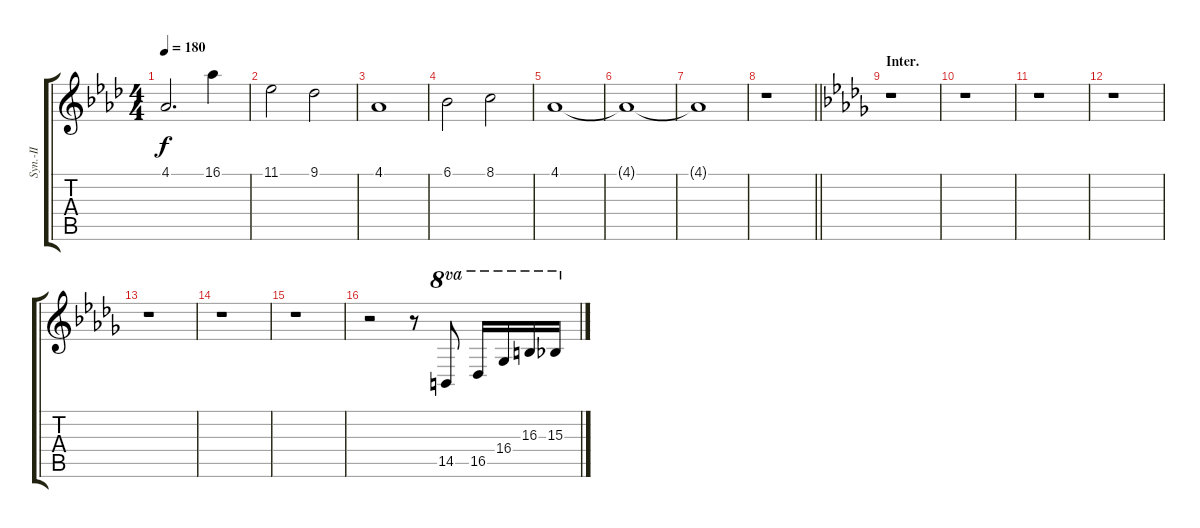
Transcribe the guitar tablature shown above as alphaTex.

\track ("Syn.-II" "Syn.-II") {instrument lead2sawtooth}
\staff {score tabs}
\tuning (E4 B3 G3 D3 A2 E2) {hide}
\ts (4 4)
\tempo 180
\clef g2
\ks ab
4.1.2{d dy f} 16.1.4 |
11.1.2 9.1.2 |
4.1.1 |
6.1.2 8.1.2 |
4.1.1 |
4.1{t}.1 |
4.1{t}.1 |
\barLineRight lightlight
r.1 |
\section ("" "Inter.")
\ks db
r.1 |
r.1 |
r.1 |
r.1 |
r.1 |
r.1 |
r.1 |
r.2 r.8 14.5.8{ot 8va} 16.5.16{ot 8va} 16.4.16{ot 8va} 16.3.16{ot 8va} 15.3.16{ot 8va}
